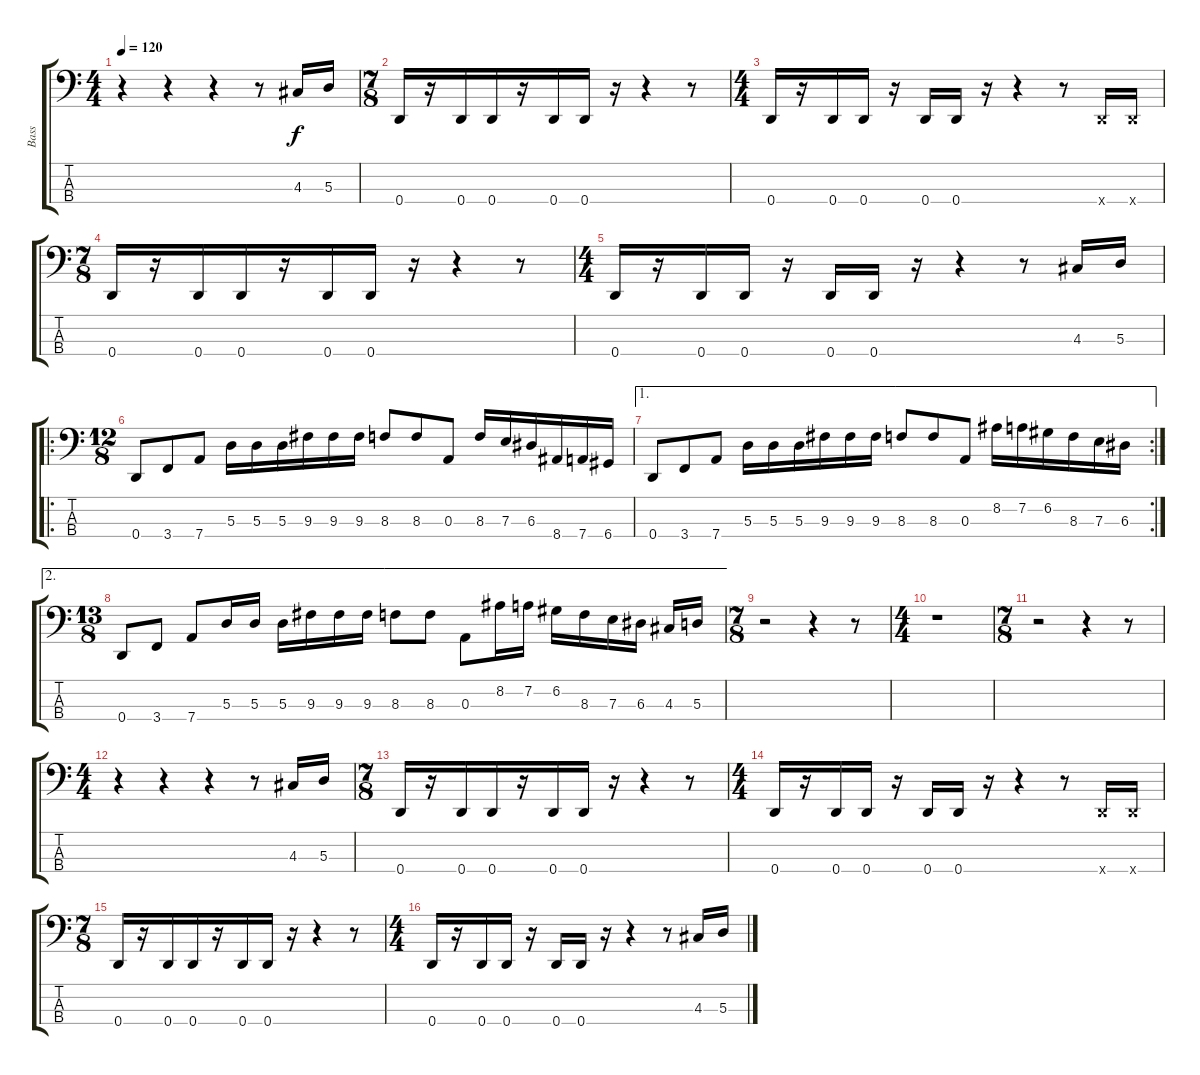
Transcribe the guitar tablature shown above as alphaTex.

\track ("Bass" "Bass") {instrument electricbassfinger}
\staff {score tabs}
\tuning (G2 D2 A1 D1) {hide}
\ts (4 4)
\tempo 120
\clef f4
\ks c
r.4{dy f} r.4 r.4 r.8 4.3.16 5.3.16 |
\ts (7 8)
0.4.16 r.16 0.4.16 0.4.16 r.16 0.4.16 0.4.16 r.16 r.4 r.8 |
\ts (4 4)
0.4.16 r.16 0.4.16 0.4.16 r.16 0.4.16 0.4.16 r.16 r.4 r.8 0.4{x}.16 0.4{x}.16 |
\ts (7 8)
0.4.16 r.16 0.4.16 0.4.16 r.16 0.4.16 0.4.16 r.16 r.4 r.8 |
\ts (4 4)
0.4.16 r.16 0.4.16 0.4.16 r.16 0.4.16 0.4.16 r.16 r.4 r.8 4.3.16 5.3.16 |
\ro
\ts (12 8)
0.4.8 3.4.8 7.4.8 5.3.16 5.3.16 5.3.16 9.3.16 9.3.16 9.3.16 8.3.8 8.3.8 0.3.8 8.3.16 7.3.16 6.3.16 8.4.16 7.4.16 6.4.16 |
\ae 1
\rc 2
0.4.8 3.4.8 7.4.8 5.3.16 5.3.16 5.3.16 9.3.16 9.3.16 9.3.16 8.3.8 8.3.8 0.3.8 8.2.16 7.2.16 6.2.16 8.3.16 7.3.16 6.3.16 |
\ae 2
\ts (13 8)
0.4.8 3.4.8 7.4.8 5.3.16 5.3.16 5.3.16 9.3.16 9.3.16 9.3.16 8.3.8 8.3.8 0.3.8 8.2.16 7.2.16 6.2.16 8.3.16 7.3.16 6.3.16 4.3.16 5.3.16 |
\ts (7 8)
r.2 r.4 r.8 |
\ts (4 4)
r.1 |
\ts (7 8)
r.2 r.4 r.8 |
\ts (4 4)
r.4 r.4 r.4 r.8 4.3.16 5.3.16 |
\ts (7 8)
0.4.16 r.16 0.4.16 0.4.16 r.16 0.4.16 0.4.16 r.16 r.4 r.8 |
\ts (4 4)
0.4.16 r.16 0.4.16 0.4.16 r.16 0.4.16 0.4.16 r.16 r.4 r.8 0.4{x}.16 0.4{x}.16 |
\ts (7 8)
0.4.16 r.16 0.4.16 0.4.16 r.16 0.4.16 0.4.16 r.16 r.4 r.8 |
\ts (4 4)
0.4.16 r.16 0.4.16 0.4.16 r.16 0.4.16 0.4.16 r.16 r.4 r.8 4.3.16 5.3.16
